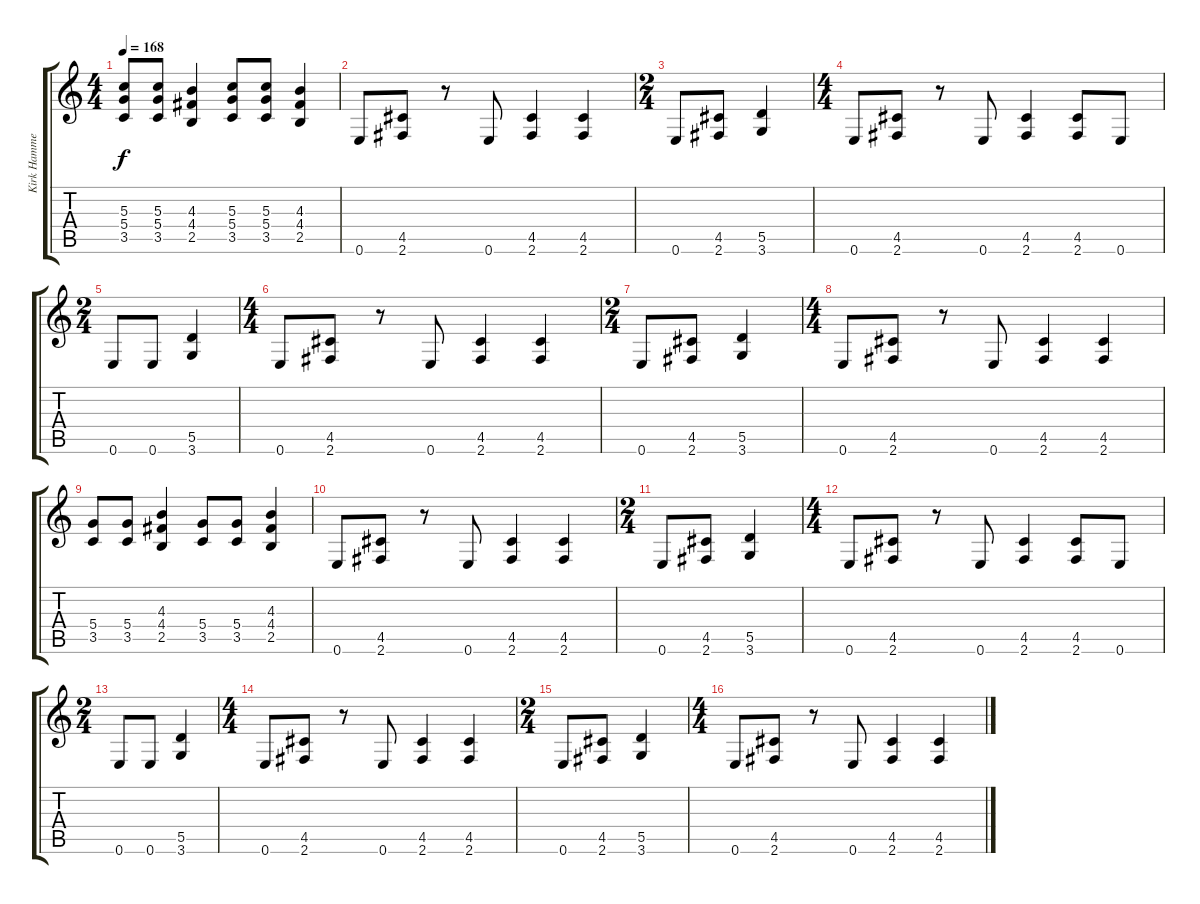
\track ("Kirk Hammett Distortion" "Kirk Hamme") {instrument distortionguitar}
\staff {score tabs}
\tuning (E4 B3 G3 D3 A2 E2) {hide}
\ts (4 4)
\tempo 168
\clef g2
\ks c
(5.3 5.4 3.5).8{dy f} (5.3 5.4 3.5).8 (4.3 4.4 2.5).4 (5.3 5.4 3.5).8 (5.3 5.4 3.5).8 (4.3 4.4 2.5).4 |
0.6.8 (4.5 2.6).8 r.8 0.6.8 (4.5 2.6).4 (4.5 2.6).4 |
\ts (2 4)
0.6.8 (4.5 2.6).8 (5.5 3.6).4 |
\ts (4 4)
0.6.8 (4.5 2.6).8 r.8 0.6.8 (4.5 2.6).4 (4.5 2.6).8 0.6.8 |
\ts (2 4)
0.6.8 0.6.8 (5.5 3.6).4 |
\ts (4 4)
0.6.8 (4.5 2.6).8 r.8 0.6.8 (4.5 2.6).4 (4.5 2.6).4 |
\ts (2 4)
0.6.8 (4.5 2.6).8 (5.5 3.6).4 |
\ts (4 4)
0.6.8 (4.5 2.6).8 r.8 0.6.8 (4.5 2.6).4 (4.5 2.6).4 |
(5.4 3.5).8 (5.4 3.5).8 (4.3 4.4 2.5).4 (5.4 3.5).8 (5.4 3.5).8 (4.3 4.4 2.5).4 |
0.6.8 (4.5 2.6).8 r.8 0.6.8 (4.5 2.6).4 (4.5 2.6).4 |
\ts (2 4)
0.6.8 (4.5 2.6).8 (5.5 3.6).4 |
\ts (4 4)
0.6.8 (4.5 2.6).8 r.8 0.6.8 (4.5 2.6).4 (4.5 2.6).8 0.6.8 |
\ts (2 4)
0.6.8 0.6.8 (5.5 3.6).4 |
\ts (4 4)
0.6.8 (4.5 2.6).8 r.8 0.6.8 (4.5 2.6).4 (4.5 2.6).4 |
\ts (2 4)
0.6.8 (4.5 2.6).8 (5.5 3.6).4 |
\ts (4 4)
0.6.8 (4.5 2.6).8 r.8 0.6.8 (4.5 2.6).4 (4.5 2.6).4
